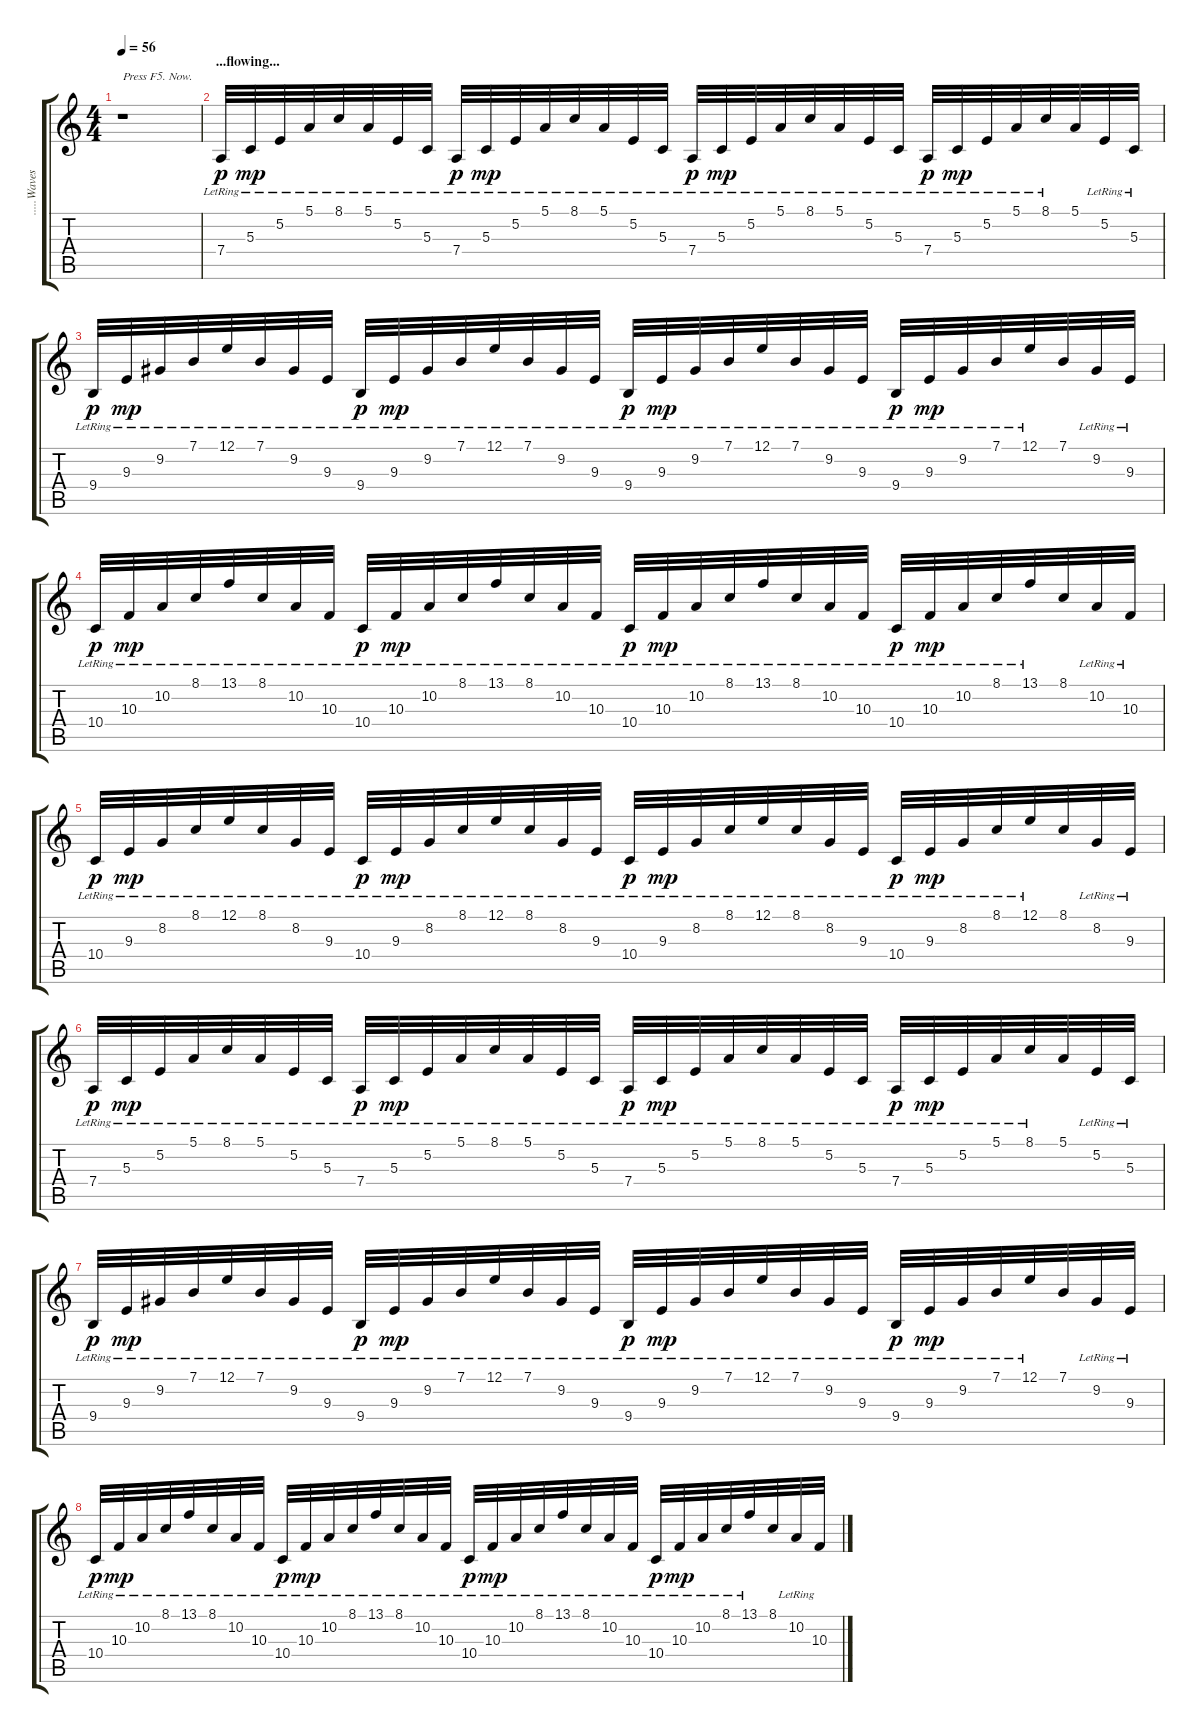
\track (".....Waves....." ".....Waves") {instrument acousticgrandpiano}
\staff {score tabs}
\tuning (E4 B3 G3 D3 A2 E2) {hide}
\ts (4 4)
\tempo 56
\clef g2
\ks c
r.1{txt "Press F5. Now." dy p instrument acousticgrandpiano} |
\section ("" "...flowing...")
7.4{lr}.32 5.3{lr}.32{dy mp} 5.2{lr}.32 5.1{lr}.32 8.1{lr}.32 5.1{lr}.32 5.2{lr}.32 5.3{lr}.32 7.4{lr}.32{dy p} 5.3{lr}.32{dy mp} 5.2{lr}.32 5.1{lr}.32 8.1{lr}.32 5.1{lr}.32 5.2{lr}.32 5.3{lr}.32 7.4{lr}.32{dy p} 5.3{lr}.32{dy mp} 5.2{lr}.32 5.1{lr}.32 8.1{lr}.32 5.1{lr}.32 5.2{lr}.32 5.3{lr}.32 7.4{lr}.32{dy p} 5.3{lr}.32{dy mp} 5.2{lr}.32 5.1{lr}.32 8.1{lr}.32 5.1.32 5.2{lr}.32 5.3{lr}.32 |
9.4{lr}.32{dy p} 9.3{lr}.32{dy mp} 9.2{lr}.32 7.1{lr}.32 12.1{lr}.32 7.1{lr}.32 9.2{lr}.32 9.3{lr}.32 9.4{lr}.32{dy p} 9.3{lr}.32{dy mp} 9.2{lr}.32 7.1{lr}.32 12.1{lr}.32 7.1{lr}.32 9.2{lr}.32 9.3{lr}.32 9.4{lr}.32{dy p} 9.3{lr}.32{dy mp} 9.2{lr}.32 7.1{lr}.32 12.1{lr}.32 7.1{lr}.32 9.2{lr}.32 9.3{lr}.32 9.4{lr}.32{dy p} 9.3{lr}.32{dy mp} 9.2{lr}.32 7.1{lr}.32 12.1{lr}.32 7.1.32 9.2{lr}.32 9.3{lr}.32 |
10.4{lr}.32{dy p} 10.3{lr}.32{dy mp} 10.2{lr}.32 8.1{lr}.32 13.1{lr}.32 8.1{lr}.32 10.2{lr}.32 10.3{lr}.32 10.4{lr}.32{dy p} 10.3{lr}.32{dy mp} 10.2{lr}.32 8.1{lr}.32 13.1{lr}.32 8.1{lr}.32 10.2{lr}.32 10.3{lr}.32 10.4{lr}.32{dy p} 10.3{lr}.32{dy mp} 10.2{lr}.32 8.1{lr}.32 13.1{lr}.32 8.1{lr}.32 10.2{lr}.32 10.3{lr}.32 10.4{lr}.32{dy p} 10.3{lr}.32{dy mp} 10.2{lr}.32 8.1{lr}.32 13.1{lr}.32 8.1.32 10.2{lr}.32 10.3{lr}.32 |
10.4{lr}.32{dy p} 9.3{lr}.32{dy mp} 8.2{lr}.32 8.1{lr}.32 12.1{lr}.32 8.1{lr}.32 8.2{lr}.32 9.3{lr}.32 10.4{lr}.32{dy p} 9.3{lr}.32{dy mp} 8.2{lr}.32 8.1{lr}.32 12.1{lr}.32 8.1{lr}.32 8.2{lr}.32 9.3{lr}.32 10.4{lr}.32{dy p} 9.3{lr}.32{dy mp} 8.2{lr}.32 8.1{lr}.32 12.1{lr}.32 8.1{lr}.32 8.2{lr}.32 9.3{lr}.32 10.4{lr}.32{dy p} 9.3{lr}.32{dy mp} 8.2{lr}.32 8.1{lr}.32 12.1{lr}.32 8.1.32 8.2{lr}.32 9.3{lr}.32 |
7.4{lr}.32{dy p} 5.3{lr}.32{dy mp} 5.2{lr}.32 5.1{lr}.32 8.1{lr}.32 5.1{lr}.32 5.2{lr}.32 5.3{lr}.32 7.4{lr}.32{dy p} 5.3{lr}.32{dy mp} 5.2{lr}.32 5.1{lr}.32 8.1{lr}.32 5.1{lr}.32 5.2{lr}.32 5.3{lr}.32 7.4{lr}.32{dy p} 5.3{lr}.32{dy mp} 5.2{lr}.32 5.1{lr}.32 8.1{lr}.32 5.1{lr}.32 5.2{lr}.32 5.3{lr}.32 7.4{lr}.32{dy p} 5.3{lr}.32{dy mp} 5.2{lr}.32 5.1{lr}.32 8.1{lr}.32 5.1.32 5.2{lr}.32 5.3{lr}.32 |
9.4{lr}.32{dy p} 9.3{lr}.32{dy mp} 9.2{lr}.32 7.1{lr}.32 12.1{lr}.32 7.1{lr}.32 9.2{lr}.32 9.3{lr}.32 9.4{lr}.32{dy p} 9.3{lr}.32{dy mp} 9.2{lr}.32 7.1{lr}.32 12.1{lr}.32 7.1{lr}.32 9.2{lr}.32 9.3{lr}.32 9.4{lr}.32{dy p} 9.3{lr}.32{dy mp} 9.2{lr}.32 7.1{lr}.32 12.1{lr}.32 7.1{lr}.32 9.2{lr}.32 9.3{lr}.32 9.4{lr}.32{dy p} 9.3{lr}.32{dy mp} 9.2{lr}.32 7.1{lr}.32 12.1{lr}.32 7.1.32 9.2{lr}.32 9.3{lr}.32 |
10.4{lr}.32{dy p} 10.3{lr}.32{dy mp} 10.2{lr}.32 8.1{lr}.32 13.1{lr}.32 8.1{lr}.32 10.2{lr}.32 10.3{lr}.32 10.4{lr}.32{dy p} 10.3{lr}.32{dy mp} 10.2{lr}.32 8.1{lr}.32 13.1{lr}.32 8.1{lr}.32 10.2{lr}.32 10.3{lr}.32 10.4{lr}.32{dy p} 10.3{lr}.32{dy mp} 10.2{lr}.32 8.1{lr}.32 13.1{lr}.32 8.1{lr}.32 10.2{lr}.32 10.3{lr}.32 10.4{lr}.32{dy p} 10.3{lr}.32{dy mp} 10.2{lr}.32 8.1{lr}.32 13.1{lr}.32 8.1.32 10.2{lr}.32 10.3{lr}.32
